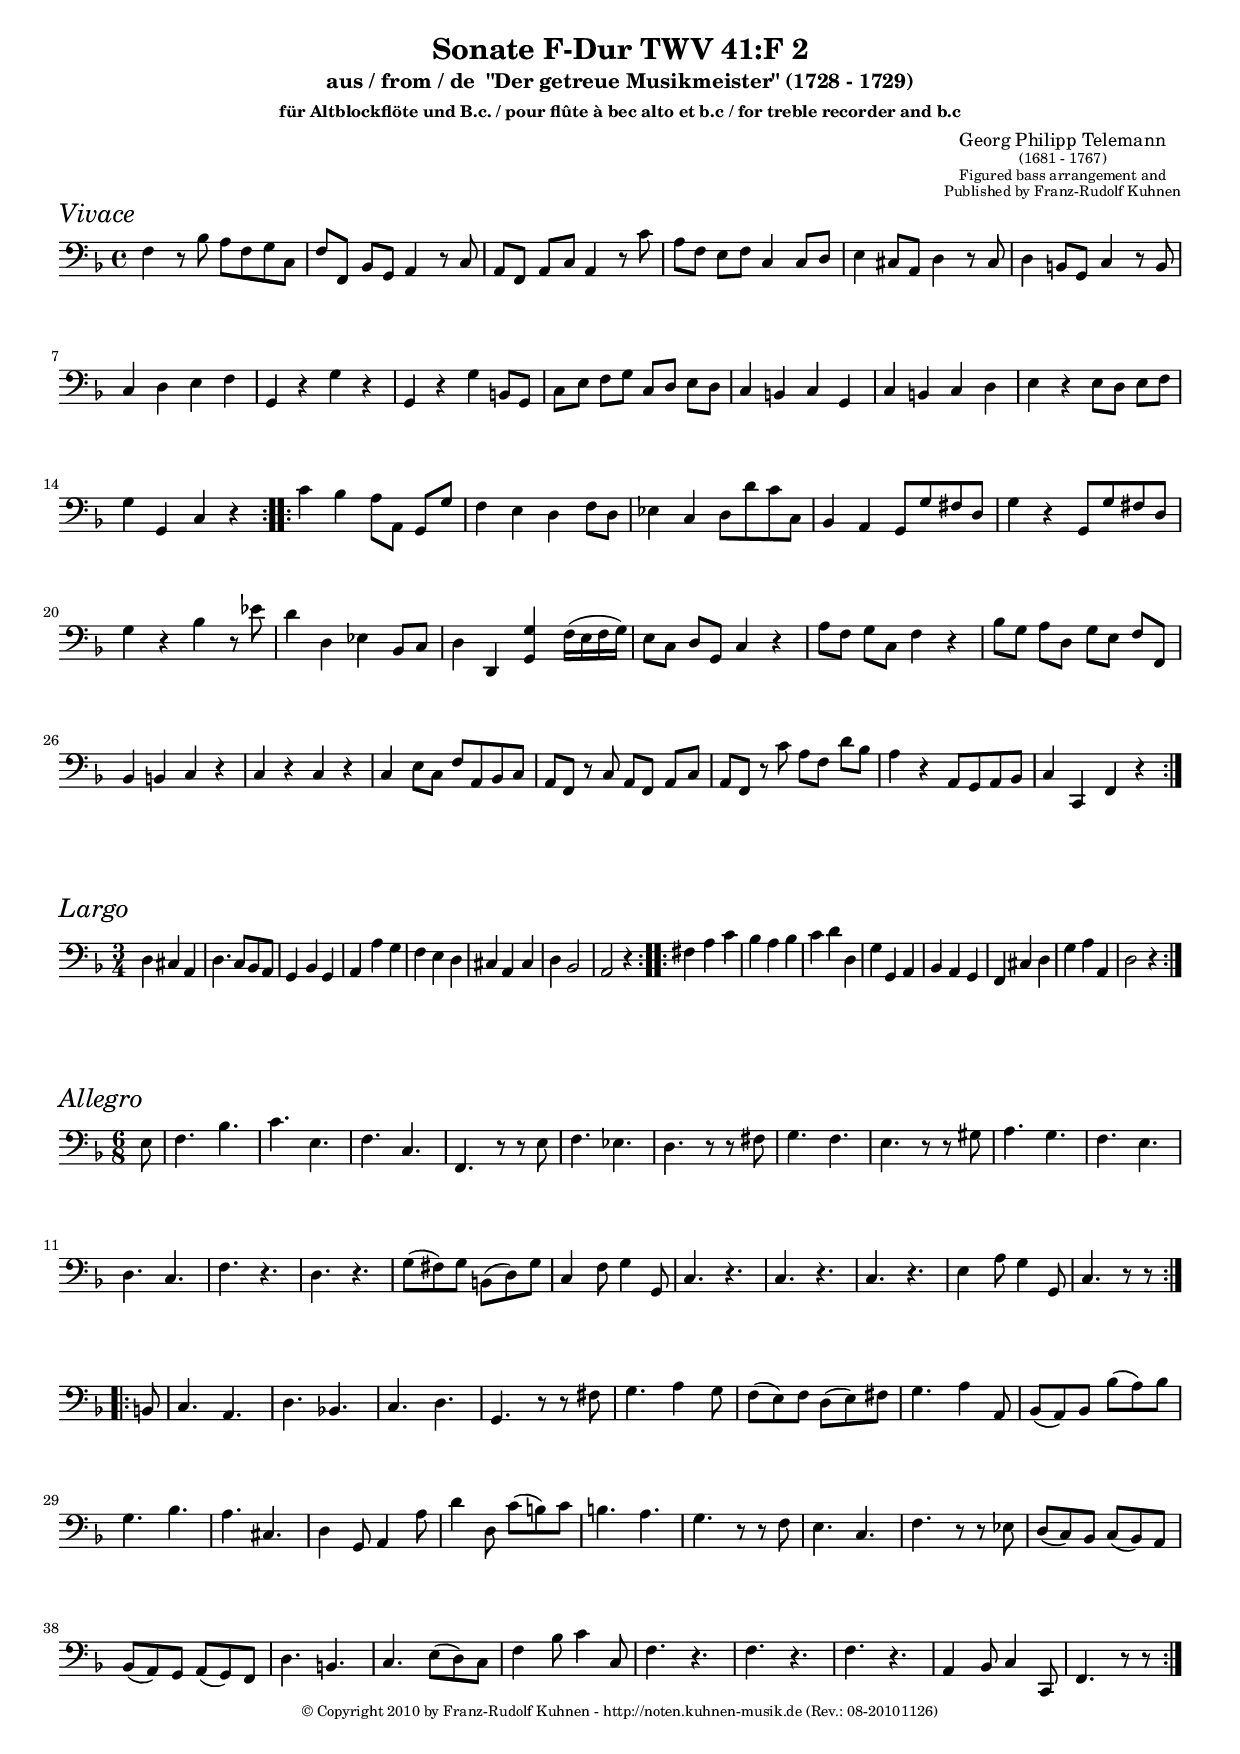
\version "2.13.10"
#(ly:set-option 'point-and-click #f)
\include "deutsch.ly"

%%%%%%%%%%%%%%       MAKROS        %%%%%%%%%%%%%%%%%%%%%%%%%%%%%
tr = ^\markup { \bold {+}}
st = ^\staccatissimo

%  Unterbalken geändert: statt 3 * 2 16-tel nun 2 * 3 16-tel
qbeam = {
  \set subdivideBeams = ##t
  \set Staff.beatLength = #(ly:make-moment 3 16)
  \set Staff.beatLength = #(ly:make-moment 3 8)
}
% Unterbalken gemäß Standard
nbeam = {
  \set Staff.beatLength = #(ly:make-moment 1 8)
  \set subdivideBeams = ##f
}
% Linien im Generalbass ein und ausschalten
lj = \set useBassFigureExtenders = ##t
ln = \set useBassFigureExtenders = ##f

%%%%%%%%%%%%%       ENDE MAKRO     %%%%%%%%%%%%%%%%%%%%%%%%%%%%%%


\header {
  title = \markup
    {"Sonate F-Dur TWV 41:F 2"}
  subtitle = \markup 
    { "aus / from / de  \"Der getreue Musikmeister\" (1728 - 1729)"}
  subsubtitle = \markup
    {"für Altblockflöte und B.c. / pour flûte à bec alto et b.c / for treble recorder and b.c"}
  composer = \markup  \override #'(baseline-skip . 2) 
    {\center-column     { "Georg Philipp Telemann" 
                        \tiny "(1681 - 1767)" 
                        \tiny "Figured bass arrangement and"
                        \tiny "Published by Franz-Rudolf Kuhnen" } 
		    }
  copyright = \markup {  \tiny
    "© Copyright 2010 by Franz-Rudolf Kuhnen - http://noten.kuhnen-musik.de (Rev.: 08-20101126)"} 
}


\paper {
  myStaffSize = #18
  #(define fonts
    (make-pango-font-tree "Times New Roman"
                          "Arial"
                          "Luxi Mono"
                           (/ myStaffSize 18)))
  line-width = 18\cm
  ragged-last-bottom = ##f
}

#(set-default-paper-size "a4")
#(set-global-staff-size 16)


%===================      1, Movement      ==============================
%========================================================================

\score {
  \new Staff << \relative c  {   
      \set beamExceptions =
      #'((end . (( (1 . 8) . (2 2 2 2) )) ))      
    \clef "bass"
    \time 4/4
    \key f \major
    
    \repeat volta 2 {
      f4 r8 b a[ f g c,] |
      f[ f,] b g a4 r8 c |
      a[ f] a c a4 r8 c' |
      a f e f c4 c8 d  |
%       5
      e4 cis8 a d4 r8 cis |
      d4 h8 g c4 r8 h |
      c4 d e f |
      g, r g' r |
      g, r g' h,8 g |
%   10
      c e f g c, d e d |
      c4 h c g |
      c h c d |
      e r e8 d e f |
      g4 g, c r |
    }  
    
    \repeat volta 2 {
      %     15
      c'4 b a8 a, g g' |
      f4 e d f8 d |
      es4 c d8[ d' c c,] |
      b4 a g8[ g' fis d] |
      g4 r g,8[ g' fis d] |
      %   20
      g4 r b r8 es |
      d4 d, es b8 c |
      d4 d, <g g'>4 f'16( e f g) |
      e8 c d g, c4 r |
      a'8 f g c, f4 r |
      %   25
      b8 g a d, g e f f, |
      b4 h c r |
      c r c r |
      c e8 c f[ a, b c] |
      a f r c' a f a c |
      %   30
      a f r c'' a f d' b |
      a4 r a,8[ g a b] |
      c4 c, f r |
    }

 }
 >> 
%  >>

 \layout { indent = 0 }

 \header { 
   piece=   \markup {  \override #'(font-size . 3) \italic "Vivace"}
 }
} 

%===================      2, Movement      ==============================
%========================================================================


\score {

  \new Staff << \relative c  {         
  \override MultiMeasureRest #'expand-limit = 1
    
    \clef "bass"
    \time 3/4
    \key f \major
    
    \repeat volta 2 {
      d4 cis a |
      d4. c8[ b a] |
      g4 b g |
      a a' g |
      f e d |
      cis a cis |
      d b2 |
      a r4 |
    } 
  
    \repeat volta 2 {
      fis'4 a c |
      b a b |
      c d d, |
      g g, a |
      b a g |
      f cis' d |
      g a a, |
      d2 r4 |
    }
 }
 >> 
 

 \layout { indent = 0 }

 \header { 
   piece=   \markup {  \override #'(font-size . 3) \italic "Largo"}
 }
} 


%===================      3, Movement      ==============================
%========================================================================


\score {

  \new Staff << \relative c  {         
  \override MultiMeasureRest #'expand-limit = 1
    
    \clef "bass"
    \time 6/8
    \key f \major
  
  \repeat volta 2 {
    \partial 8*1 e8 |
    f4. b |
    c e, |
    f c |
    f, r8 r e' |
%     5
    f4. es |
    d r8 r fis |
    g4. f |
    e r8 r gis |
    a4. g |
%     10 
    f e |
    d c |
    f r |
    d4. r |
    g8( fis) g h,( d) g |
%     15
    c,4 f8 g4 g,8 |
    c4. r |
    c r |
    c r |
    e4 a8 g4 g,8 |
%     20
    c4. r8 r
  }  
  
  \repeat volta 2 {
    h8 |
    c4. a |
    d b! |
    c d |
    g, r8 r fis' |
%     25
    g4. a4 g8 |
    f8( e) f d( e) fis |
    g4. a4 a,8 |
    b( a) b b'( a) b |
    g4. b |
%     30
    a cis, |
    d4 g,8 a4 a'8 |
    d4 d,8 c'( h) c |
    h4. a |
    g r8 r f |
%     35
    e4. c |
    f r8 r es |
    d( c) b c( b) a |
    b( a) g a( g) f |
    d'4. h |
%     40
    c e8( d) c |
    f4 b8 c4 c,8 |
    f4. r |
    f r |
    f r |
%     45
    a,4 b8 c4 c,8 |
    f4. r8 r
  }

 }
 >> 
 

 \layout { indent = 0 }

 \header { 
   piece=   \markup {  \override #'(font-size . 3) \italic "Allegro"}
 }
} 

%%%%%%%%%%%%%%%%%%%%%%%%%%%%%%%%%%%%%%%%%
% Revision:
% 06-20100207 Blfl 3.Satz 2.Takt 4.Schlag: g' statt c'


%%%%%%%%%%%%%%%%%%%%%%%%%%%%%%%%%%%%%%%%%
% Revision - 07-20100223:
%  Generalbassaussetzung korrigiert in:
%       3. Satz,        T. 19, 1. Achtel: <d fis c'> statt <fis a c>
%                       T. 33, 2. punktiert Viertel:    fis statt f
%                               (Im Erstdruck steht eine einfache "6" als Ziffer, es muss aber doch eine erhöhte 6 sein!)
%                       T. 34, 2. punktierte Vierte.:   <c e b'> statt <es g b>
%                       T. 46, 1. statt 2. Umkehrung



%%%%%%%%%%%%%%%%%%%%%%%%%%%%%%%%%%%%%%%%%
% Revision - 08-20100226:
% 3. Satz, T. 24, 3. Achtel: d'' statt e''




%{
convert-ly (GNU LilyPond) 2.13.12
Processing `'... 
Applying conversion: 2.12.3, 2.13.0, 2.13.1, 2.13.4, 

Not smart enough to convert override-auto-beam-setting.
   Autobeam settings are now overriden with \overrideBeamSettings.
Please refer to the manual for details, and update manually.2.13.10


%}
